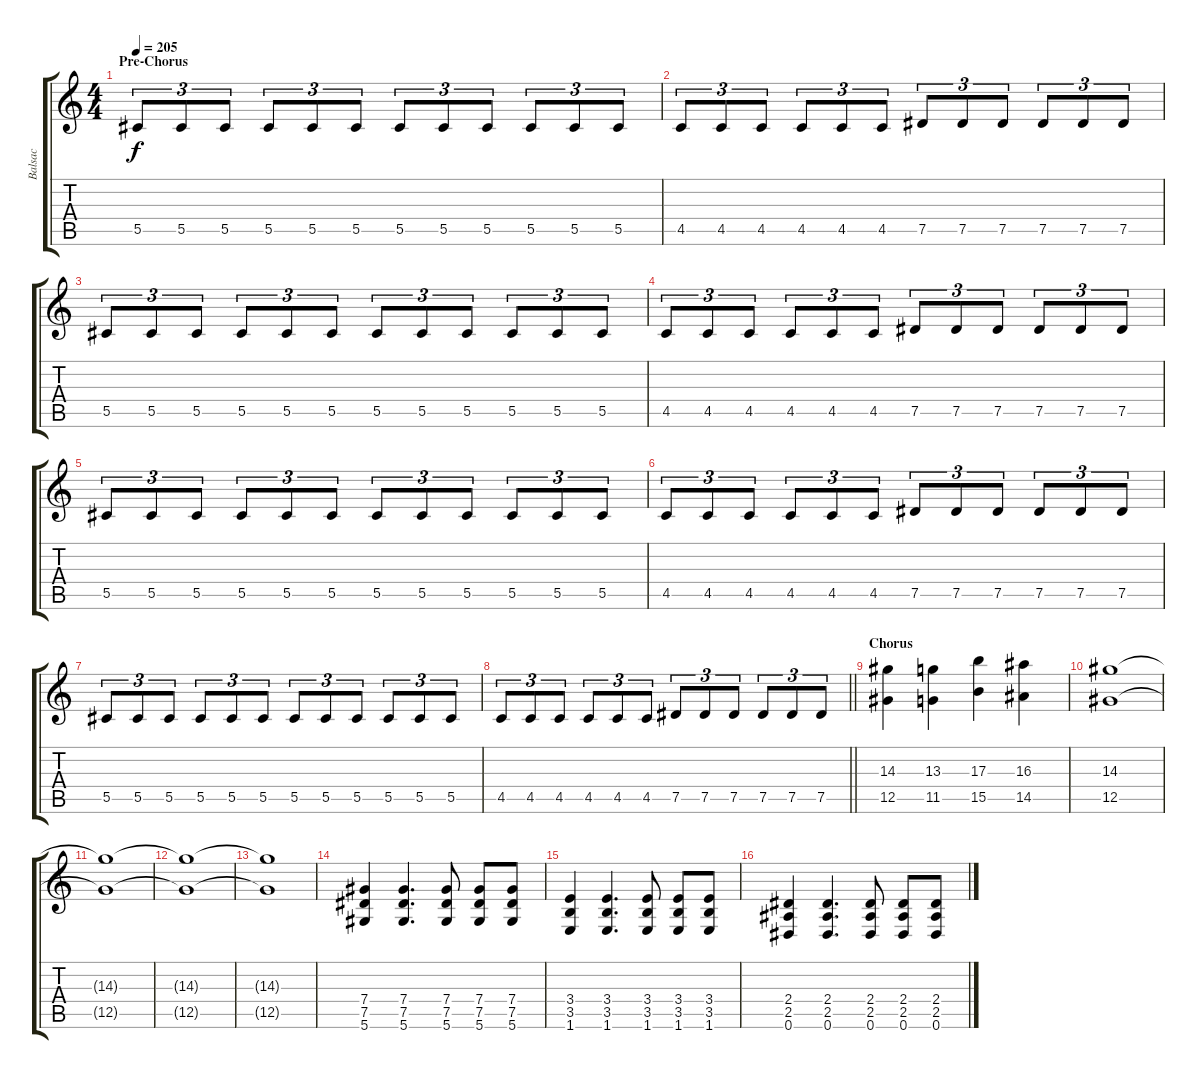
\track ("Balsac" "Balsac") {instrument overdrivenguitar}
\staff {score tabs}
\tuning (Eb4 Bb3 Gb3 Db3 Ab2 Eb2) {hide}
\ts (4 4)
\section ("" "Pre-Chorus")
\tempo 205
\clef g2
\ks c
5.5.8{tu (3 2) dy f} 5.5.8{tu (3 2)} 5.5.8{tu (3 2)} 5.5.8{tu (3 2)} 5.5.8{tu (3 2)} 5.5.8{tu (3 2)} 5.5.8{tu (3 2)} 5.5.8{tu (3 2)} 5.5.8{tu (3 2)} 5.5.8{tu (3 2)} 5.5.8{tu (3 2)} 5.5.8{tu (3 2)} |
4.5.8{tu (3 2)} 4.5.8{tu (3 2)} 4.5.8{tu (3 2)} 4.5.8{tu (3 2)} 4.5.8{tu (3 2)} 4.5.8{tu (3 2)} 7.5.8{tu (3 2)} 7.5.8{tu (3 2)} 7.5.8{tu (3 2)} 7.5.8{tu (3 2)} 7.5.8{tu (3 2)} 7.5.8{tu (3 2)} |
5.5.8{tu (3 2)} 5.5.8{tu (3 2)} 5.5.8{tu (3 2)} 5.5.8{tu (3 2)} 5.5.8{tu (3 2)} 5.5.8{tu (3 2)} 5.5.8{tu (3 2)} 5.5.8{tu (3 2)} 5.5.8{tu (3 2)} 5.5.8{tu (3 2)} 5.5.8{tu (3 2)} 5.5.8{tu (3 2)} |
4.5.8{tu (3 2)} 4.5.8{tu (3 2)} 4.5.8{tu (3 2)} 4.5.8{tu (3 2)} 4.5.8{tu (3 2)} 4.5.8{tu (3 2)} 7.5.8{tu (3 2)} 7.5.8{tu (3 2)} 7.5.8{tu (3 2)} 7.5.8{tu (3 2)} 7.5.8{tu (3 2)} 7.5.8{tu (3 2)} |
5.5.8{tu (3 2)} 5.5.8{tu (3 2)} 5.5.8{tu (3 2)} 5.5.8{tu (3 2)} 5.5.8{tu (3 2)} 5.5.8{tu (3 2)} 5.5.8{tu (3 2)} 5.5.8{tu (3 2)} 5.5.8{tu (3 2)} 5.5.8{tu (3 2)} 5.5.8{tu (3 2)} 5.5.8{tu (3 2)} |
4.5.8{tu (3 2)} 4.5.8{tu (3 2)} 4.5.8{tu (3 2)} 4.5.8{tu (3 2)} 4.5.8{tu (3 2)} 4.5.8{tu (3 2)} 7.5.8{tu (3 2)} 7.5.8{tu (3 2)} 7.5.8{tu (3 2)} 7.5.8{tu (3 2)} 7.5.8{tu (3 2)} 7.5.8{tu (3 2)} |
5.5.8{tu (3 2)} 5.5.8{tu (3 2)} 5.5.8{tu (3 2)} 5.5.8{tu (3 2)} 5.5.8{tu (3 2)} 5.5.8{tu (3 2)} 5.5.8{tu (3 2)} 5.5.8{tu (3 2)} 5.5.8{tu (3 2)} 5.5.8{tu (3 2)} 5.5.8{tu (3 2)} 5.5.8{tu (3 2)} |
\barLineRight lightlight
4.5.8{tu (3 2)} 4.5.8{tu (3 2)} 4.5.8{tu (3 2)} 4.5.8{tu (3 2)} 4.5.8{tu (3 2)} 4.5.8{tu (3 2)} 7.5.8{tu (3 2)} 7.5.8{tu (3 2)} 7.5.8{tu (3 2)} 7.5.8{tu (3 2)} 7.5.8{tu (3 2)} 7.5.8{tu (3 2)} |
\section ("" "Chorus")
(14.3 12.5).4 (13.3 11.5).4 (17.3 15.5).4 (16.3 14.5).4 |
(14.3 12.5).1 |
(14.3{t} 12.5{t}).1 |
(14.3{t} 12.5{t}).1 |
(14.3{t} 12.5{t}).1 |
(7.4 7.5 5.6).4 (7.4 7.5 5.6).4{d} (7.4 7.5 5.6).8 (7.4 7.5 5.6).8 (7.4 7.5 5.6).8 |
(3.4 3.5 1.6).4 (3.4 3.5 1.6).4{d} (3.4 3.5 1.6).8 (3.4 3.5 1.6).8 (3.4 3.5 1.6).8 |
(2.4 2.5 0.6).4 (2.4 2.5 0.6).4{d} (2.4 2.5 0.6).8 (2.4 2.5 0.6).8 (2.4 2.5 0.6).8
